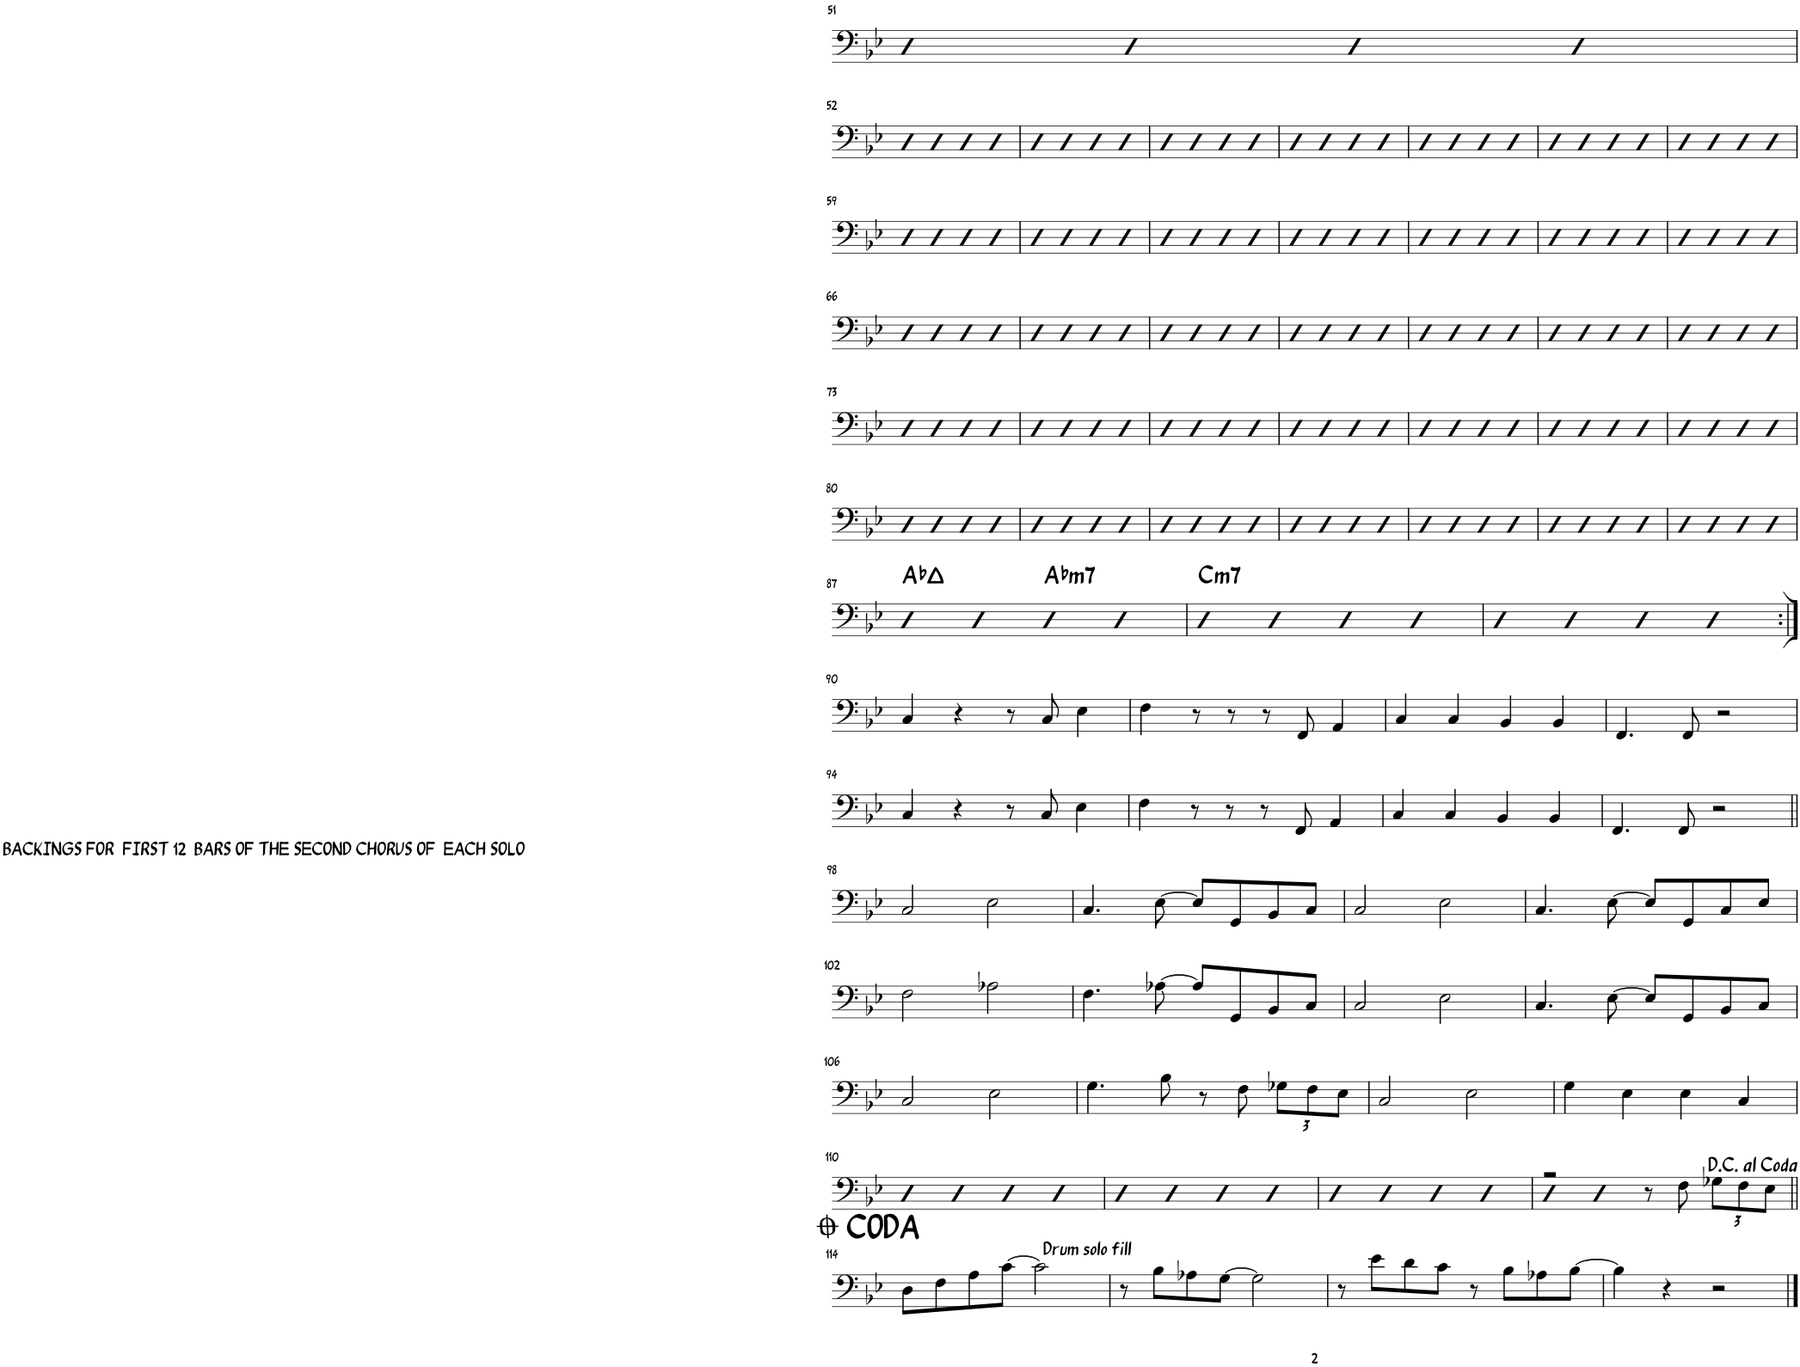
**kern	**harte
*part1	*part1
*staff1	*
*I"Bass Guitar	*
!!LO:PB:g=z
*clefF4	*
*Trd7c12	*
*k[b-e-]	*
*M4/4	*
=51	=51
4D	.
4D	.
4D	.
4D	.
!!LO:LB:g=z
=52	=52
4D	.
4D	.
4D	.
4D	.
=53	=53
4D	.
4D	.
4D	.
4D	.
=54	=54
4D	.
4D	.
4D	.
4D	.
=55	=55
4D	.
4D	.
4D	.
4D	.
=56	=56
4D	.
4D	.
4D	.
4D	.
=57	=57
4D	.
4D	.
4D	.
4D	.
=58	=58
4D	.
4D	.
4D	.
4D	.
!!LO:LB:g=z
=59	=59
4D	.
4D	.
4D	.
4D	.
=60	=60
4D	.
4D	.
4D	.
4D	.
=61	=61
4D	.
4D	.
4D	.
4D	.
=62	=62
4D	.
4D	.
4D	.
4D	.
=63	=63
4D	.
4D	.
4D	.
4D	.
=64	=64
4D	.
4D	.
4D	.
4D	.
=65	=65
4D	.
4D	.
4D	.
4D	.
!!LO:LB:g=z
=66	=66
4D	.
4D	.
4D	.
4D	.
=67	=67
4D	.
4D	.
4D	.
4D	.
=68	=68
4D	.
4D	.
4D	.
4D	.
=69	=69
4D	.
4D	.
4D	.
4D	.
=70	=70
4D	.
4D	.
4D	.
4D	.
=71	=71
4D	.
4D	.
4D	.
4D	.
=72	=72
4D	.
4D	.
4D	.
4D	.
!!LO:LB:g=z
=73	=73
4D	.
4D	.
4D	.
4D	.
=74	=74
4D	.
4D	.
4D	.
4D	.
=75	=75
4D	.
4D	.
4D	.
4D	.
=76	=76
4D	.
4D	.
4D	.
4D	.
=77	=77
4D	.
4D	.
4D	.
4D	.
=78	=78
4D	.
4D	.
4D	.
4D	.
=79	=79
4D	.
4D	.
4D	.
4D	.
!!LO:LB:g=z
=80	=80
4D	.
4D	.
4D	.
4D	.
=81	=81
4D	.
4D	.
4D	.
4D	.
=82	=82
4D	.
4D	.
4D	.
4D	.
=83	=83
4D	.
4D	.
4D	.
4D	.
=84	=84
4D	.
4D	.
4D	.
4D	.
=85	=85
4D	.
4D	.
4D	.
4D	.
=86	=86
4D	.
4D	.
4D	.
4D	.
!!LO:LB:g=z
=87	=87
4D	Ab:maj
4D	.
!	!LO:H:kt=m7
4D	Ab:min7
4D	.
=88	=88
!	!LO:H:kt=m7
4D	C:min7
4D	.
4D	.
4D	.
=89	=89
4D	.
4D	.
4D	.
4D	.
!!LO:LB:g=z
=90:|!	=90:|!
4C/	.
4r	.
8r	.
8C/	.
4E-\	.
=91	=91
4F\	.
8r	.
8r	.
8r	.
8FF/	.
4AA/	.
=92	=92
4C/	.
4C/	.
4BB-/	.
4BB-/	.
=93	=93
4.FF/	.
8FF/	.
2r	.
!!LO:LB:g=z
=94	=94
4C/	.
4r	.
8r	.
8C/	.
4E-\	.
=95	=95
4F\	.
8r	.
8r	.
8r	.
8FF/	.
4AA/	.
=96	=96
4C/	.
4C/	.
4BB-/	.
4BB-/	.
=97	=97
4.FF/	.
8FF/	.
2r	.
!!LO:LB:g=z
=98||	=98||
!LO:TX:a:t=BACKINGS FOR  FIRST 12  BARS OF THE SECOND CHORUS OF  EACH SOLO	!
2C/	.
2E-\	.
=99	=99
4.C/	.
[8E-\	.
8E-/L]	.
8GG/	.
8BB-/	.
8C/J	.
=100	=100
2C/	.
2E-\	.
=101	=101
4.C/	.
[8E-\	.
8E-/L]	.
8GG/	.
8C/	.
8E-/J	.
!!LO:LB:g=z
=102	=102
2F\	.
2A-X\	.
=103	=103
4.F\	.
[8A-X\	.
8A-/L]	.
8GG/	.
8BB-/	.
8C/J	.
=104	=104
2C/	.
2E-\	.
=105	=105
4.C/	.
[8E-\	.
8E-/L]	.
8GG/	.
8BB-/	.
8C/J	.
!!LO:LB:g=z
=106	=106
2C/	.
2E-\	.
=107	=107
4.G\	.
8B-\	.
8r	.
8F\	.
*Xbrackettup	*
12G-X\L	.
12F\	.
12E-\J	.
=108	=108
2C/	.
2E-\	.
=109	=109
4G\	.
4E-\	.
4E-\	.
4C/	.
!!LO:LB:g=z
=110	=110
!LO:TX:b:t=Drum solo fill	!
4D	.
4D	.
4D	.
4D	.
=111	=111
4D	.
4D	.
4D	.
4D	.
=112	=112
4D	.
4D	.
4D	.
4D	.
=113	=113
*^	*
2r	4D	.
.	4D	.
8r	2ryy	.
8F\	.	.
12G-X\L	.	.
12F\	.	.
12E-\J	.	.
*v	*v	*
!!LO:LB:g=z
=114||	=114||
8D\L	.
8F\	.
8A\	.
[8c\J	.
2c\]	.
=115	=115
8r	.
8B-\L	.
8A-X\	.
[8G\J	.
2G\]	.
=116	=116
8r	.
8e-\L	.
8d\	.
8c\J	.
8r	.
8B-\L	.
8A-X\	.
[8B-\J	.
=117	=117
4B-\]	.
4r	.
2r	.
==	==
*-	*-
